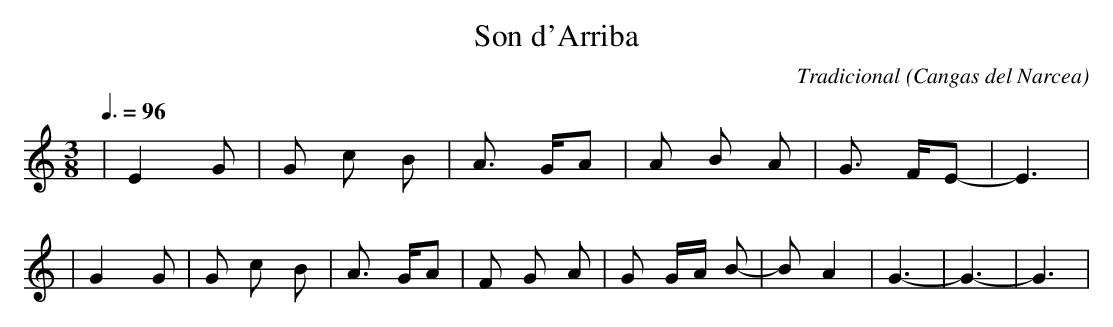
X:1
T:Son d'Arriba
C:Tradicional
O:Cangas del Narcea
M:3/8
L:1/8
Q:3/8=96
K:C
|E2 G|G c B|A3/2 G/A|A B A|G3/2 F/E-|E3|
|G2 G|G c B|A3/2 G/A|F G A|G G/A/ B-|BA2-|G3-|G3-|G3|
